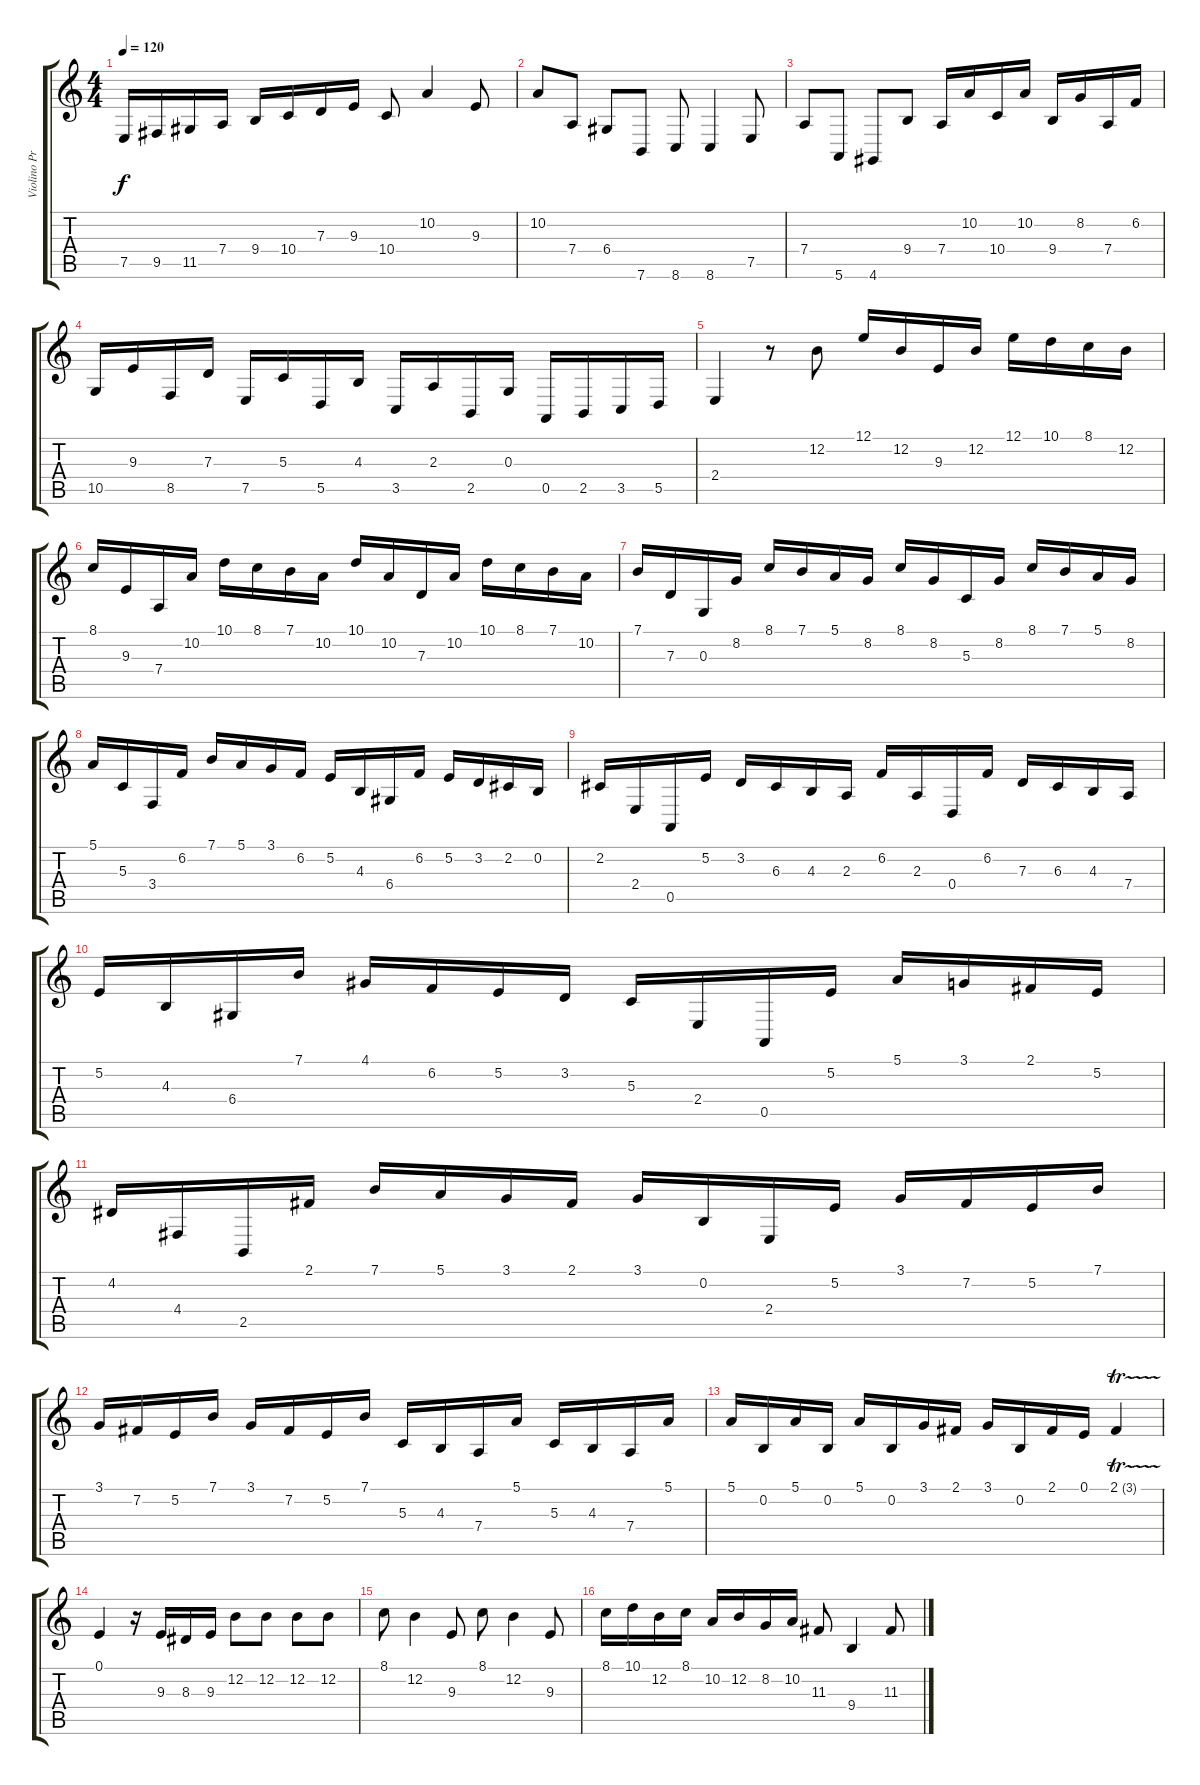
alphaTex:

\track ("Violino Principale" "Violino Pr") {instrument violin}
\staff {score tabs}
\tuning (E4 B3 G3 D3 A2 E2) {hide}
\ts (4 4)
\tempo 120
\clef g2
\ks c
7.5.16{dy f} 9.5.16 11.5.16 7.4.16 9.4.16 10.4.16 7.3.16 9.3.16 10.4.8 10.2.4 9.3.8 |
10.2.8 7.4.8 6.4.8 7.6.8 8.6.8 8.6.4 7.5.8 |
7.4.8 5.6.8 4.6.8 9.4.8 7.4.16 10.2.16 10.4.16 10.2.16 9.4.16 8.2.16 7.4.16 6.2.16 |
10.5.16 9.3.16 8.5.16 7.3.16 7.5.16 5.3.16 5.5.16 4.3.16 3.5.16 2.3.16 2.5.16 0.3.16 0.5.16 2.5.16 3.5.16 5.5.16 |
2.4.4 r.8 12.2.8 12.1.16 12.2.16 9.3.16 12.2.16 12.1.16 10.1.16 8.1.16 12.2.16 |
8.1.16 9.3.16 7.4.16 10.2.16 10.1.16 8.1.16 7.1.16 10.2.16 10.1.16 10.2.16 7.3.16 10.2.16 10.1.16 8.1.16 7.1.16 10.2.16 |
7.1.16 7.3.16 0.3.16 8.2.16 8.1.16 7.1.16 5.1.16 8.2.16 8.1.16 8.2.16 5.3.16 8.2.16 8.1.16 7.1.16 5.1.16 8.2.16 |
5.1.16 5.3.16 3.4.16 6.2.16 7.1.16 5.1.16 3.1.16 6.2.16 5.2.16 4.3.16 6.4.16 6.2.16 5.2.16 3.2.16 2.2.16 0.2.16 |
2.2.16 2.4.16 0.5.16 5.2.16 3.2.16 6.3.16 4.3.16 2.3.16 6.2.16 2.3.16 0.4.16 6.2.16 7.3.16 6.3.16 4.3.16 7.4.16 |
5.2.16 4.3.16 6.4.16 7.1.16 4.1.16 6.2.16 5.2.16 3.2.16 5.3.16 2.4.16 0.5.16 5.2.16 5.1.16 3.1.16 2.1.16 5.2.16 |
4.2.16 4.4.16 2.5.16 2.1.16 7.1.16 5.1.16 3.1.16 2.1.16 3.1.16 0.2.16 2.4.16 5.2.16 3.1.16 7.2.16 5.2.16 7.1.16 |
3.1.16 7.2.16 5.2.16 7.1.16 3.1.16 7.2.16 5.2.16 7.1.16 5.3.16 4.3.16 7.4.16 5.1.16 5.3.16 4.3.16 7.4.16 5.1.16 |
5.1.16 0.2.16 5.1.16 0.2.16 5.1.16 0.2.16 3.1.16 2.1.16 3.1.16 0.2.16 2.1.16 0.1.16 2.1{tr (3 32)}.4 |
0.1.4 r.16 9.3.16 8.3.16 9.3.16 12.2.8 12.2.8 12.2.8 12.2.8 |
8.1.8 12.2.4 9.3.8 8.1.8 12.2.4 9.3.8 |
8.1.16 10.1.16 12.2.16 8.1.16 10.2.16 12.2.16 8.2.16 10.2.16 11.3.8 9.4.4 11.3.8
